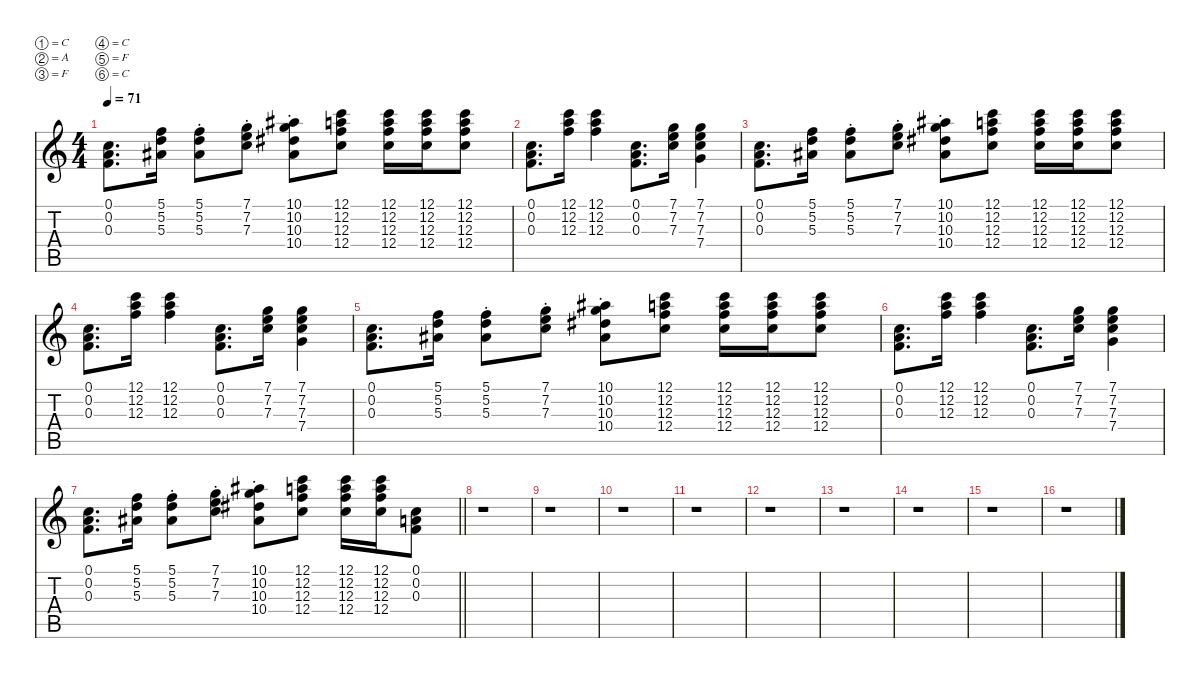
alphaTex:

\defaultSystemsLayout 4
\hideDynamics
\bracketExtendMode nobrackets
\singleTrackTrackNamePolicy hidden
\multiTrackTrackNamePolicy hidden
\firstSystemTrackNameMode fullname
\firstSystemTrackNameOrientation horizontal
\otherSystemsTrackNameOrientation horizontal
\track ("Guitar 2" "dist.guit.") {instrument distortionguitar}
\staff {score tabs}
\tuning (C4 A3 F3 C3 F2 C2)
\ts (4 4)
\tempo 71
\clef g2
\ks c
(0.1 0.2 0.3).8{d dy mf beam Down} (5.1 5.2 5.3{acc #}).16{beam Down} (5.1{st} 5.2{st} 5.3{st acc #}).8{beam Down} (7.1{st} 7.2{st} 7.3{st}).8{beam Down} (10.1{st acc #} 10.2{st} 10.3{st acc #} 10.4{st acc #}).8{beam Down} (12.1 12.2 12.3 12.4).8{beam Down} (12.1 12.2 12.3 12.4).16{beam Down} (12.1 12.2 12.3 12.4).16{beam Down} (12.1 12.2 12.3 12.4).8{beam Down} |
(0.1 0.2 0.3).8{d beam Down} (12.1 12.2 12.3).16{beam Down} (12.1 12.2 12.3).4{beam Down} (0.1 0.2 0.3).8{d beam Down} (7.1 7.2 7.3).16{beam Down} (7.1 7.2 7.3 7.4).4{beam Down} |
(0.1 0.2 0.3).8{d beam Down} (5.1 5.2 5.3{acc #}).16{beam Down} (5.1{st} 5.2{st} 5.3{st acc #}).8{beam Down} (7.1{st} 7.2{st} 7.3{st}).8{beam Down} (10.1{st acc #} 10.2{st} 10.3{st acc #} 10.4{st acc #}).8{beam Down} (12.1 12.2 12.3 12.4).8{beam Down} (12.1 12.2 12.3 12.4).16{beam Down} (12.1 12.2 12.3 12.4).16{beam Down} (12.1 12.2 12.3 12.4).8{beam Down} |
(0.1 0.2 0.3).8{d beam Down} (12.1 12.2 12.3).16{beam Down} (12.1 12.2 12.3).4{beam Down} (0.1 0.2 0.3).8{d beam Down} (7.1 7.2 7.3).16{beam Down} (7.1 7.2 7.3 7.4).4{beam Down} |
(0.1 0.2 0.3).8{d beam Down} (5.1 5.2 5.3{acc #}).16{beam Down} (5.1{st} 5.2{st} 5.3{st acc #}).8{beam Down} (7.1{st} 7.2{st} 7.3{st}).8{beam Down} (10.1{st acc #} 10.2{st} 10.3{st acc #} 10.4{st acc #}).8{beam Down} (12.1 12.2 12.3 12.4).8{beam Down} (12.1 12.2 12.3 12.4).16{beam Down} (12.1 12.2 12.3 12.4).16{beam Down} (12.1 12.2 12.3 12.4).8{beam Down} |
(0.1 0.2 0.3).8{d beam Down} (12.1 12.2 12.3).16{beam Down} (12.1 12.2 12.3).4{beam Down} (0.1 0.2 0.3).8{d beam Down} (7.1 7.2 7.3).16{beam Down} (7.1 7.2 7.3 7.4).4{beam Down} |
\barLineRight lightlight
(0.1 0.2 0.3).8{d beam Down} (5.1 5.2 5.3{acc #}).16{beam Down} (5.1{st} 5.2{st} 5.3{st acc #}).8{beam Down} (7.1{st} 7.2{st} 7.3{st}).8{beam Down} (10.1{st acc #} 10.2{st} 10.3{st acc #} 10.4{st acc #}).8{beam Down} (12.1 12.2 12.3 12.4).8{beam Down} (12.1 12.2 12.3 12.4).16{beam Down} (12.1 12.2 12.3 12.4).16{beam Down} (0.1 0.2 0.3).8{beam Down} |
r.1{beam Down} |
r.1{beam Down} |
r.1{beam Down} |
r.1{beam Down} |
r.1{beam Down} |
r.1{beam Down} |
r.1{beam Down} |
r.1{beam Down} |
r.1{beam Down}
